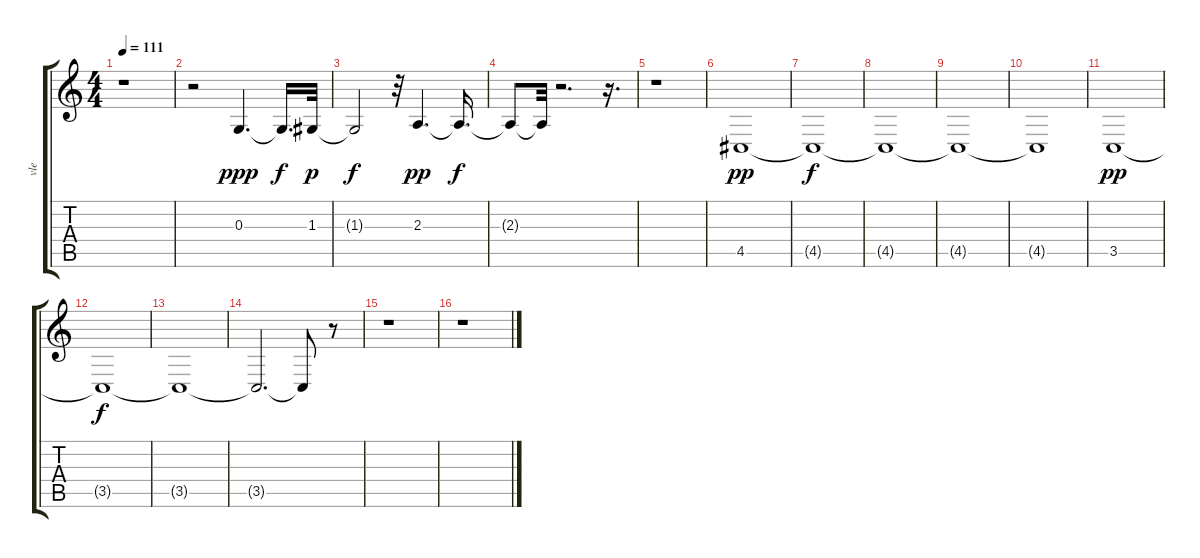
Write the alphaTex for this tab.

\track ("vle" "vle") {instrument stringensemble2}
\staff {score tabs}
\tuning (E4 B3 G3 D3 A2 E2) {hide}
\ts (4 4)
\tempo 111
\clef g2
\ks c
r.1{dy pp} |
r.2 0.3.4{d dy ppp} 0.3{t}.16{d dy f} 1.3.32{dy p} |
1.3{t}.2{dy f} r.32 2.3.4{d dy pp} 2.3{t}.16{d dy f} |
2.3{t}.8 2.3{t}.32 r.2{d} r.16{d} |
r.1 |
4.5.1{dy pp} |
4.5{t}.1{dy f} |
4.5{t}.1 |
4.5{t}.1 |
4.5{t}.1 |
3.5.1{dy pp} |
3.5{t}.1{dy f} |
3.5{t}.1 |
3.5{t}.2{d} 3.5{t}.8 r.8 |
r.1 |
r.1
